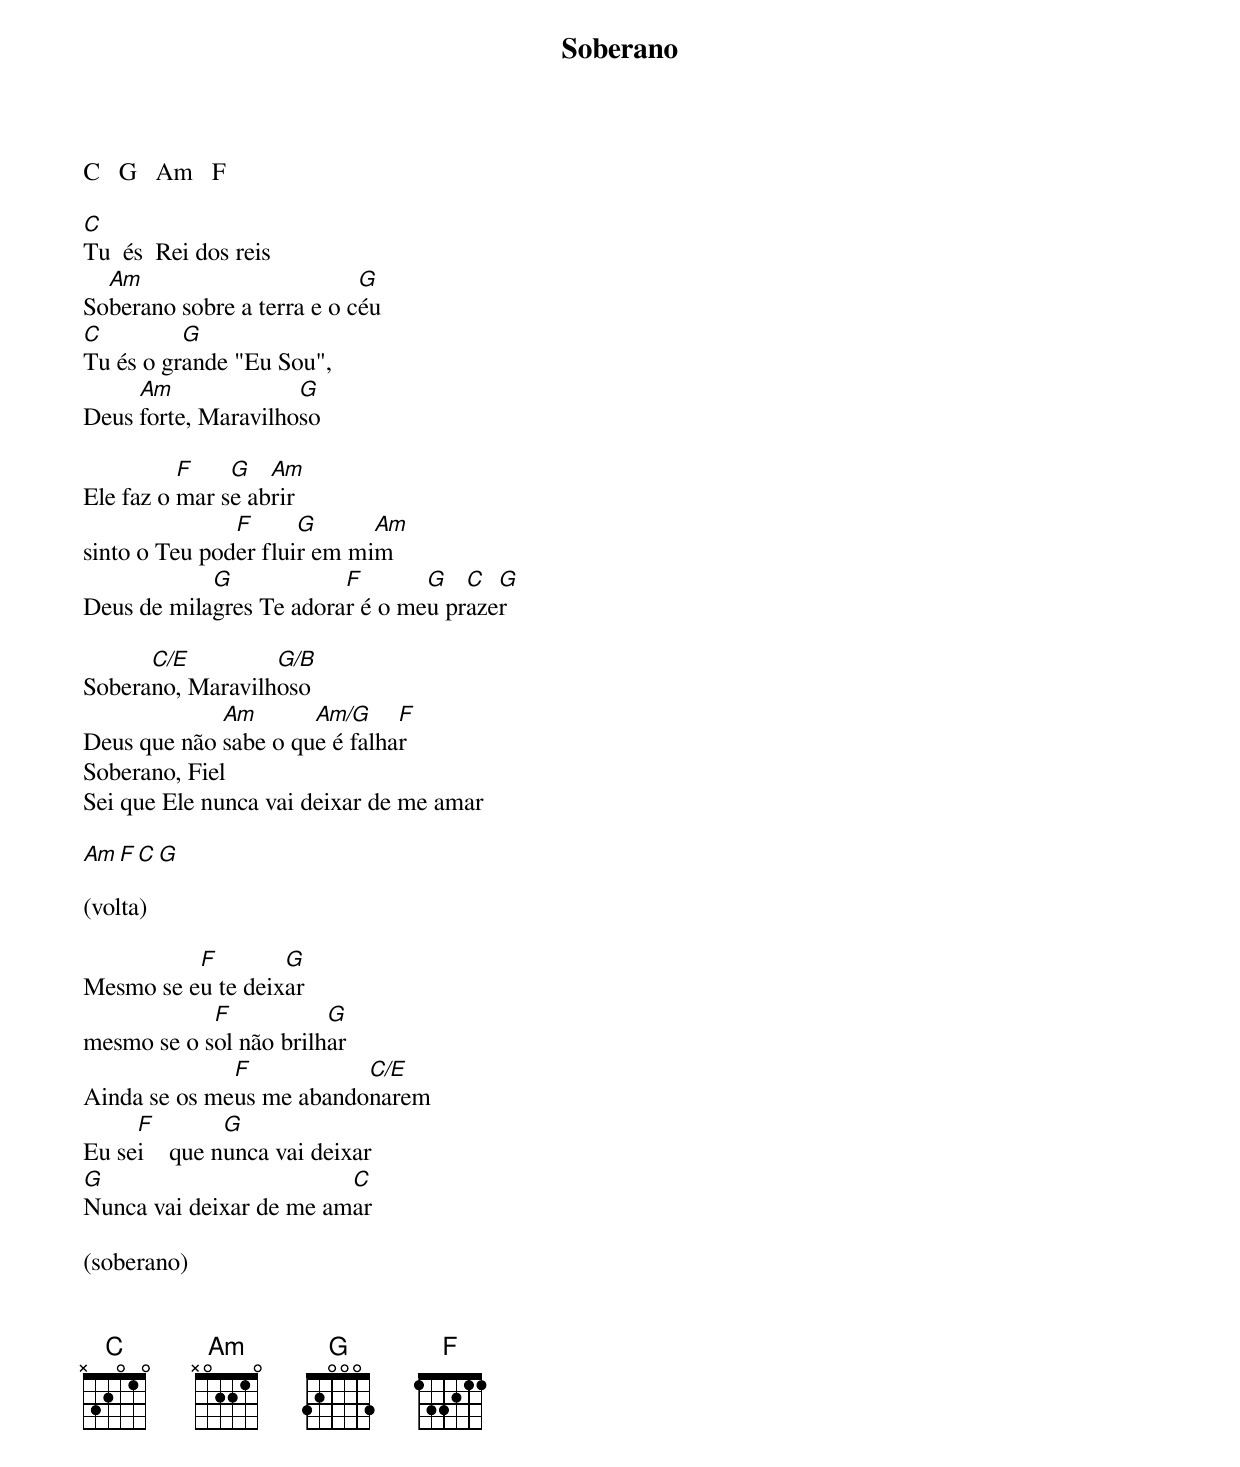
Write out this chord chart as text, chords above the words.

Soberano

C   G   Am   F

C
Tu  és  Rei dos reis
  Am                        G
Soberano sobre a terra e o céu
C         G
Tu és o grande "Eu Sou",
     Am              G
Deus forte, Maravilhoso

          F    G   Am
Ele faz o mar se abrir
               F      G      Am
sinto o Teu poder fluir em mim
            G            F       G   C  G
Deus de milagres Te adorar é o meu prazer

      C/E         G/B
Soberano, Maravilhoso
             Am       Am/G     F
Deus que não sabe o que é falhar
Soberano, Fiel
Sei que Ele nunca vai deixar de me amar

Am  F  C  G

(volta)

          F        G
Mesmo se eu te deixar
            F           G
mesmo se o sol não brilhar
              F           C/E
Ainda se os meus me abandonarem
     F         G
Eu sei    que nunca vai deixar
G                        C
Nunca vai deixar de me amar

(soberano)

<iframe src="https://www.youtube.com/embed/zfKtoNeJtww" frameborder="0"></iframe>
